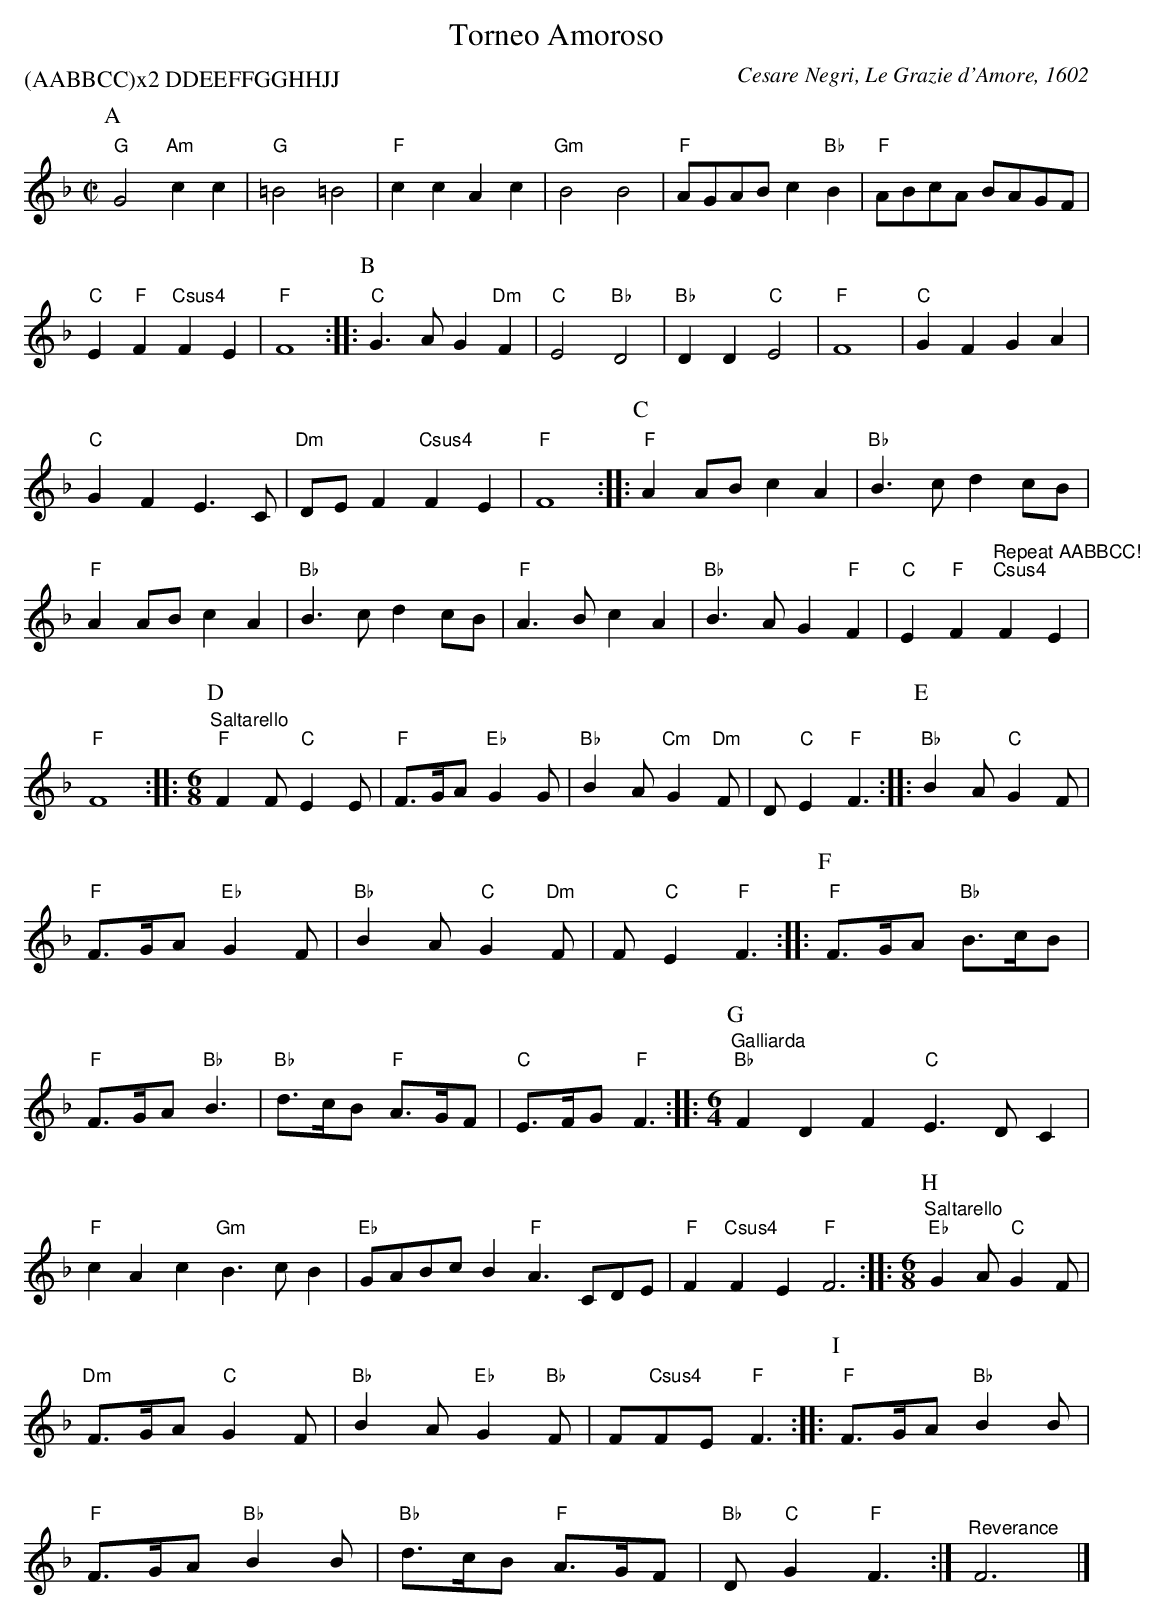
X:1
T:Torneo Amoroso
C:Cesare Negri, Le Grazie d'Amore, 1602
P:(AABBCC)x2 DDEEFFGGHHJJ
M:C|
L:1/4
K:F major
P:A
"G"G2 "Am"cc | "G"=B2 =B2 | "F"cc Ac | "Gm"B2 B2 | "F"A/G/A/B/ c"Bb"B | "F"A/B/c/A/ B/A/G/F/ | "C"E"F"F "Csus4"FE | "F"F4 ::
P:B
"C"G3/A/ G"Dm"F | "C"E2 "Bb"D2 | "Bb"DD "C"E2 | "F"F4 | "C"GF GA | "C"GF E3/C/ | "Dm"D/E/F "Csus4"FE | "F"F4 ::
P:C
"F"AA/B/ cA | "Bb"B3/c/ dc/B/ | "F"AA/B/ cA | "Bb"B3/c/ dc/B/ | "F"A3/B/ cA | "Bb"B3/A/ G"F"F | "C"E"F"F "^Repeat AABBCC!""Csus4"FE | "F"F4 ::
M:6/8
P:D
"^Saltarello""F"FF/ "C"EE/ | "F"F3//G//A/ "Eb"GG/ | "Bb"BA/ "Cm"G"Dm"F/ | D/"C"E "F"F3/ ::
P:E
"Bb"BA/ "C"GF/ | "F"F3//G//A/ "Eb"GF/ | "Bb"BA/ "C"G"Dm"F/ | F/"C"E "F"F3/ ::
P:F
"F"F3//G//A/ "Bb"B3//c//B/ | "F"F3//G//A/ "Bb"B3/ | "Bb"d3//c//B/ "F"A3//G//F/ | "C"E3//F//G/ "F"F3/ ::
M:6/4
P:G
"^Galliarda""Bb"FDF "C"E3/D/C | "F"cAc "Gm"B3/c/B | "Eb"G/A/B/c/B "F"A3/C/D/E/ | "F"F"Csus4"FE "F"F3 ::
M:6/8
P:H
"^Saltarello""Eb"GA/ "C"GF/ | "Dm"F3//G//A/ "C"GF/ | "Bb"BA/ "Eb"G"Bb"F/ | F/"Csus4"F/E/ "F"F3/ ::
P:I
"F"F3//G//A/ "Bb"BB/ | "F"F3//G//A/ "Bb"BB/ | "Bb"d3//c//B/ "F"A3//G//F/ | "Bb"D/"C"G "F"F3/ :| "^Reverance"F3 |]
